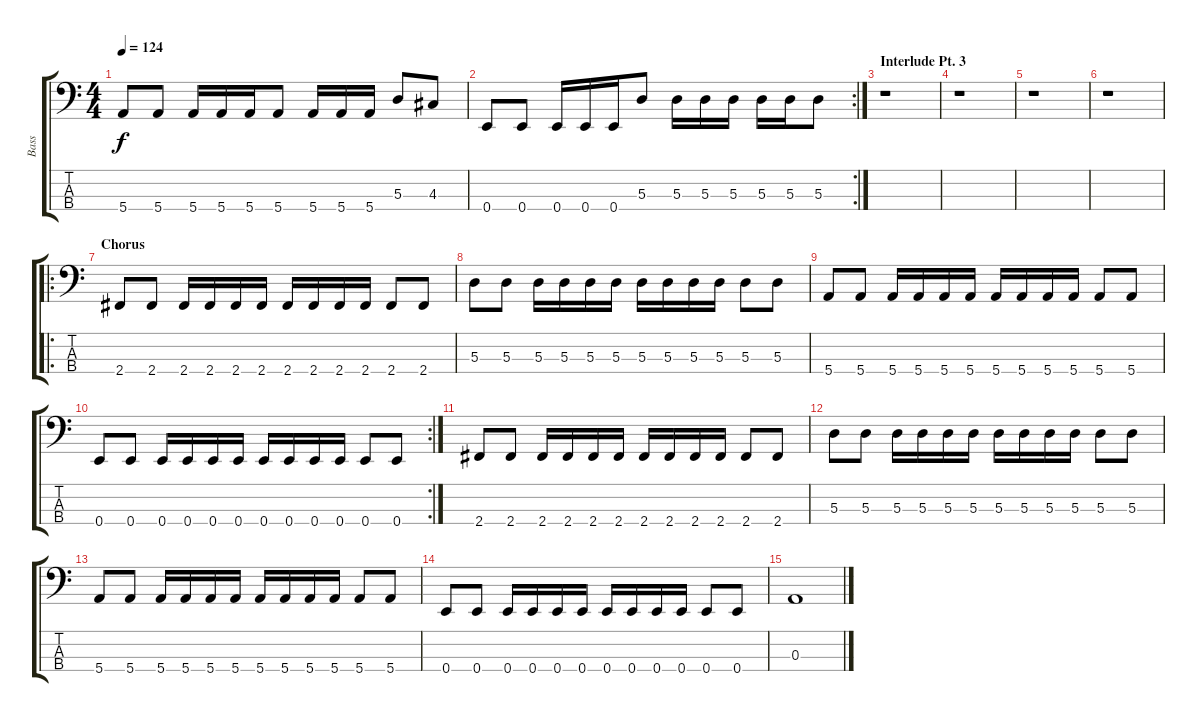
\track ("Bass" "Bass") {instrument slapbass2}
\staff {score tabs}
\tuning (G2 D2 A1 E1) {hide}
\ts (4 4)
\tempo 124
\clef f4
\ks c
5.4.8{dy f} 5.4.8 5.4.16 5.4.16 5.4.16 5.4.8 5.4.16 5.4.16 5.4.16 5.3.8 4.3.8 |
\rc 2
0.4.8 0.4.8 0.4.16 0.4.16 0.4.16 5.3.8 5.3.16 5.3.16 5.3.16 5.3.16 5.3.16 5.3.8 |
\section ("" "Interlude Pt. 3")
r.1 |
r.1 |
r.1 |
r.1 |
\ro
\section ("" "Chorus")
2.4.8 2.4.8 2.4.16 2.4.16 2.4.16 2.4.16 2.4.16 2.4.16 2.4.16 2.4.16 2.4.8 2.4.8 |
5.3.8 5.3.8 5.3.16 5.3.16 5.3.16 5.3.16 5.3.16 5.3.16 5.3.16 5.3.16 5.3.8 5.3.8 |
5.4.8 5.4.8 5.4.16 5.4.16 5.4.16 5.4.16 5.4.16 5.4.16 5.4.16 5.4.16 5.4.8 5.4.8 |
\rc 2
0.4.8 0.4.8 0.4.16 0.4.16 0.4.16 0.4.16 0.4.16 0.4.16 0.4.16 0.4.16 0.4.8 0.4.8 |
2.4.8 2.4.8 2.4.16 2.4.16 2.4.16 2.4.16 2.4.16 2.4.16 2.4.16 2.4.16 2.4.8 2.4.8 |
5.3.8 5.3.8 5.3.16 5.3.16 5.3.16 5.3.16 5.3.16 5.3.16 5.3.16 5.3.16 5.3.8 5.3.8 |
5.4.8 5.4.8 5.4.16 5.4.16 5.4.16 5.4.16 5.4.16 5.4.16 5.4.16 5.4.16 5.4.8 5.4.8 |
0.4.8 0.4.8 0.4.16 0.4.16 0.4.16 0.4.16 0.4.16 0.4.16 0.4.16 0.4.16 0.4.8 0.4.8 |
0.3.1
